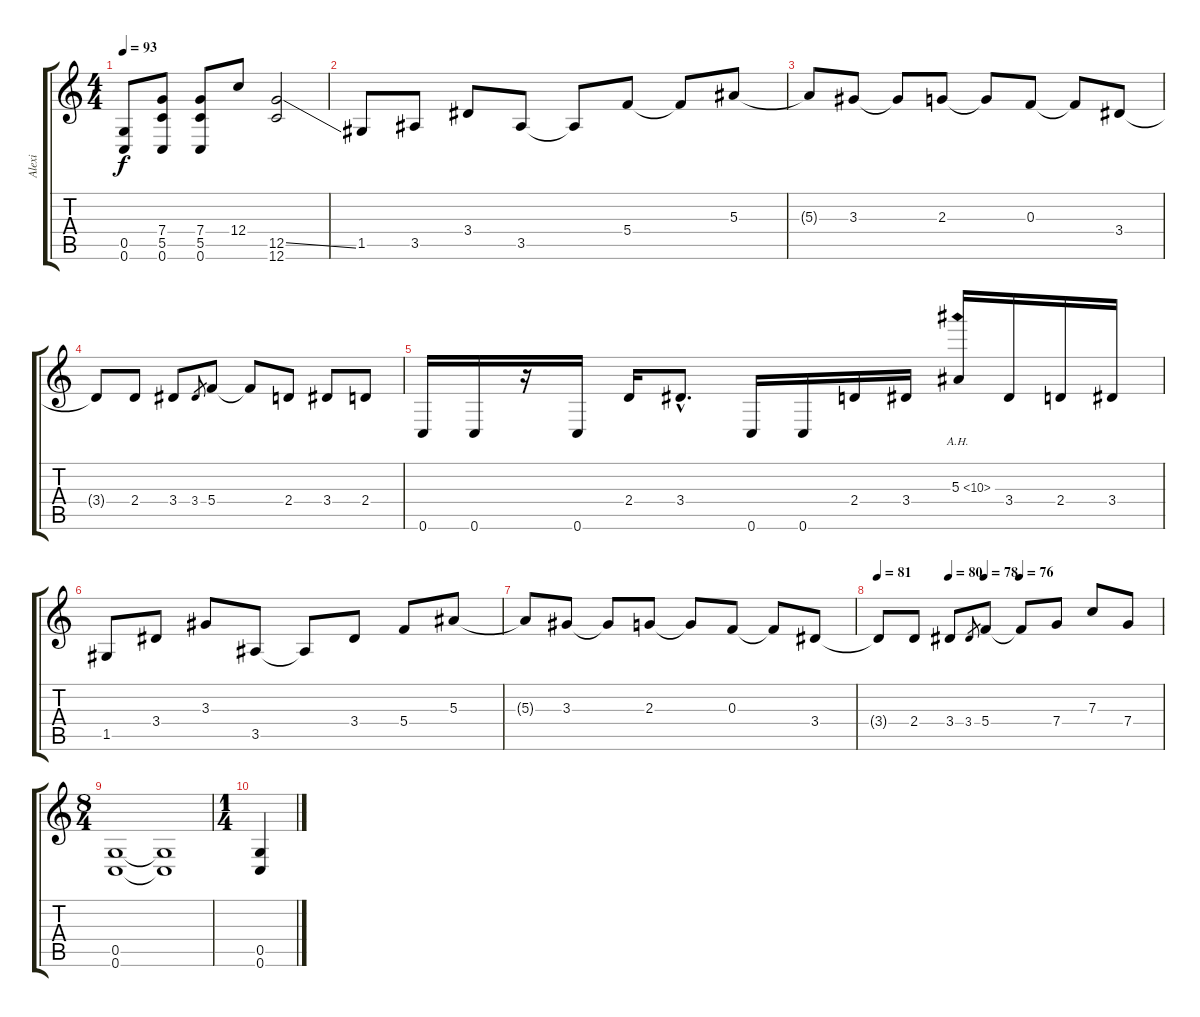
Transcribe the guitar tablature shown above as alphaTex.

\track ("Alexi" "Alexi") {instrument distortionguitar}
\staff {score tabs}
\tuning (D4 A3 F3 C3 G2 C2) {hide}
\ts (4 4)
\tempo 93
\clef g2
\ks c
(0.5 0.6).8{dy f} (7.4 5.5 0.6).8 (7.4 5.5 0.6).8 12.4.8 (12.5{ss} 12.6).2 |
1.5.8 3.5.8 3.4.8 3.5.8 3.5{t}.8 5.4.8 5.4{t}.8 5.3.8 |
5.3{t}.8 3.3.8 3.3{t}.8 2.3.8 2.3{t}.8 0.3.8 0.3{t}.8 3.4.8 |
3.4{t}.8 2.4.8 3.4.8 3.4.8{gr} 5.4.8 5.4{t}.8 2.4.8 3.4.8 2.4.8 |
0.6.16 0.6.16 r.16 0.6.16 2.4.16 3.4{hac}.8{d} 0.6.16 0.6.16 2.4.16 3.4.16 5.3{ah 5}.16 3.4.16 2.4.16 3.4.16 |
1.5.8 3.4.8 3.3.8 3.5.8 3.5{t}.8 3.4.8 5.4.8 5.3.8 |
5.3{t}.8 3.3.8 3.3{t}.8 2.3.8 2.3{t}.8 0.3.8 0.3{t}.8 3.4.8 |
\tempo 81
\tempo (80 0.25)
\tempo (78 0.375)
\tempo (76 0.5)
3.4{t}.8 2.4.8 3.4.8 3.4.8{gr} 5.4.8 5.4{t}.8 7.4.8 7.3.8 7.4.8 |
\ts (8 4)
(0.5 0.6).1 (0.5{t} 0.6{t}).1 |
\ts (1 4)
(0.5 0.6).4
